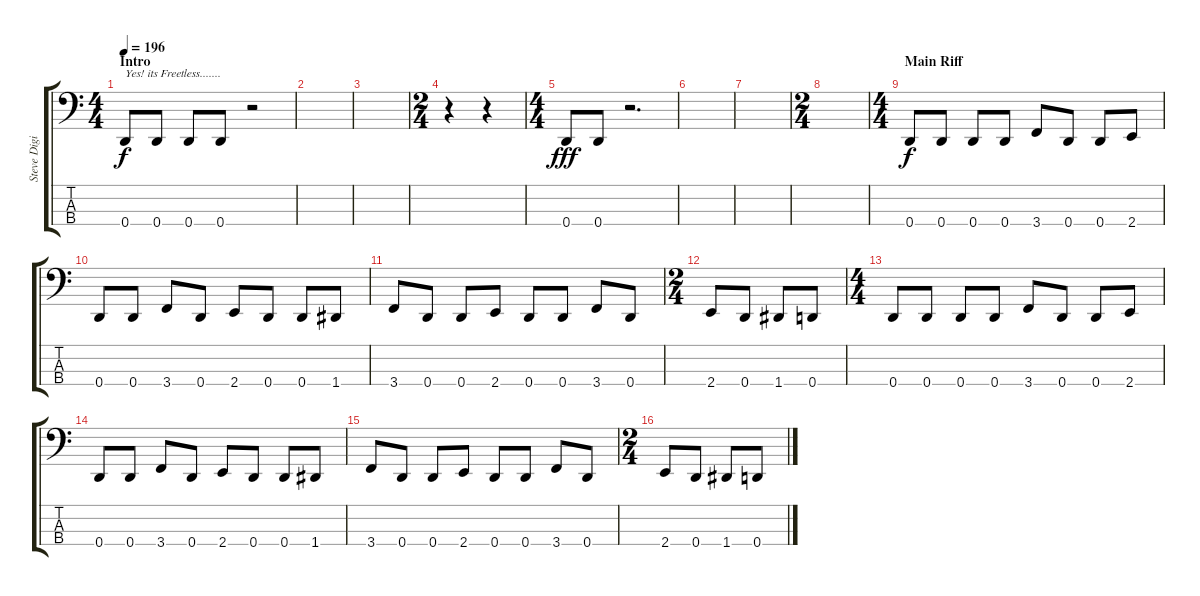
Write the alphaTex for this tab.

\track ("Steve Digiorgio - Bass Guitar" "Steve Digi") {instrument fretlessbass}
\staff {score tabs}
\tuning (F2 C2 G1 D1) {hide}
\ts (4 4)
\section ("" "Intro")
\tempo 196
\clef f4
\ks c
0.4.8{txt "Yes! its Freetless......." dy f instrument fretlessbass} 0.4.8 0.4.8 0.4.8 r.2 |
|
|
\ts (2 4)
r.4 r.4 |
\ts (4 4)
0.4.8{dy fff volume 16 instrument slapbass1} 0.4.8 r.2{d volume 15 instrument fretlessbass} |
|
|
\ts (2 4)
|
\ts (4 4)
\section ("" "Main Riff")
0.4.8{dy f} 0.4.8 0.4.8 0.4.8 3.4.8 0.4.8 0.4.8 2.4.8 |
0.4.8 0.4.8 3.4.8 0.4.8 2.4.8 0.4.8 0.4.8 1.4.8 |
3.4.8 0.4.8 0.4.8 2.4.8 0.4.8 0.4.8 3.4.8 0.4.8 |
\ts (2 4)
2.4.8 0.4.8 1.4.8 0.4.8 |
\ts (4 4)
0.4.8 0.4.8 0.4.8 0.4.8 3.4.8 0.4.8 0.4.8 2.4.8 |
0.4.8 0.4.8 3.4.8 0.4.8 2.4.8 0.4.8 0.4.8 1.4.8 |
3.4.8 0.4.8 0.4.8 2.4.8 0.4.8 0.4.8 3.4.8 0.4.8 |
\ts (2 4)
2.4.8 0.4.8 1.4.8 0.4.8
